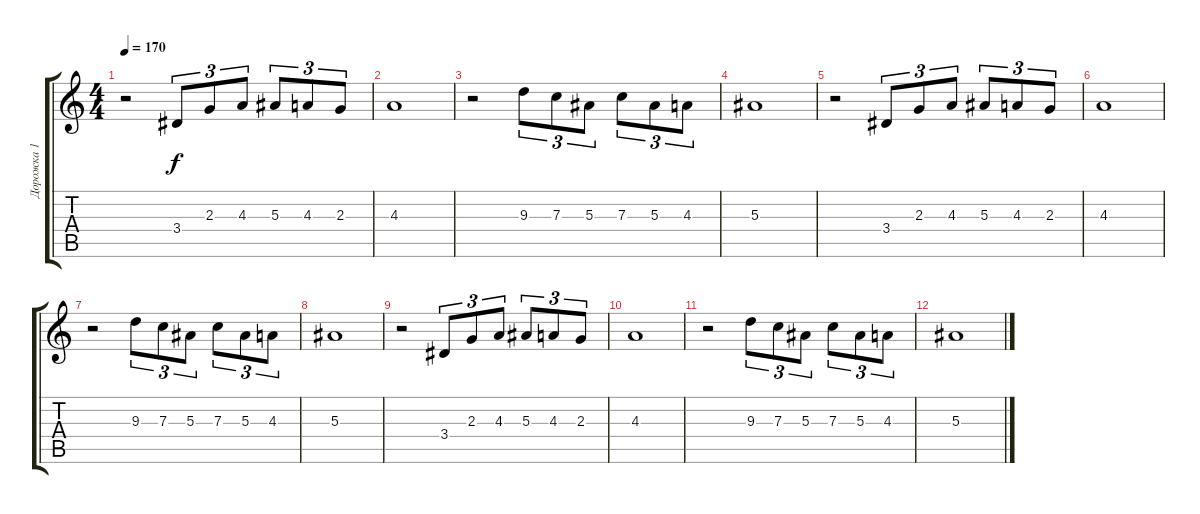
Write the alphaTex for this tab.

\track ("Дорожка 1" "Дорожка 1") {instrument distortionguitar}
\staff {score tabs}
\tuning (D4 A3 F3 C3 G2 D2) {hide}
\ts (4 4)
\tempo 170
\clef g2
\ks c
r.2{dy f} 3.4.8{tu (3 2)} 2.3.8{tu (3 2)} 4.3.8{tu (3 2)} 5.3.8{tu (3 2)} 4.3.8{tu (3 2)} 2.3.8{tu (3 2)} |
4.3.1 |
r.2 9.3.8{tu (3 2)} 7.3.8{tu (3 2)} 5.3.8{tu (3 2)} 7.3.8{tu (3 2)} 5.3.8{tu (3 2)} 4.3.8{tu (3 2)} |
5.3.1 |
r.2 3.4.8{tu (3 2)} 2.3.8{tu (3 2)} 4.3.8{tu (3 2)} 5.3.8{tu (3 2)} 4.3.8{tu (3 2)} 2.3.8{tu (3 2)} |
4.3.1 |
r.2 9.3.8{tu (3 2)} 7.3.8{tu (3 2)} 5.3.8{tu (3 2)} 7.3.8{tu (3 2)} 5.3.8{tu (3 2)} 4.3.8{tu (3 2)} |
5.3.1 |
r.2 3.4.8{tu (3 2)} 2.3.8{tu (3 2)} 4.3.8{tu (3 2)} 5.3.8{tu (3 2)} 4.3.8{tu (3 2)} 2.3.8{tu (3 2)} |
4.3.1 |
r.2 9.3.8{tu (3 2)} 7.3.8{tu (3 2)} 5.3.8{tu (3 2)} 7.3.8{tu (3 2)} 5.3.8{tu (3 2)} 4.3.8{tu (3 2)} |
5.3.1
